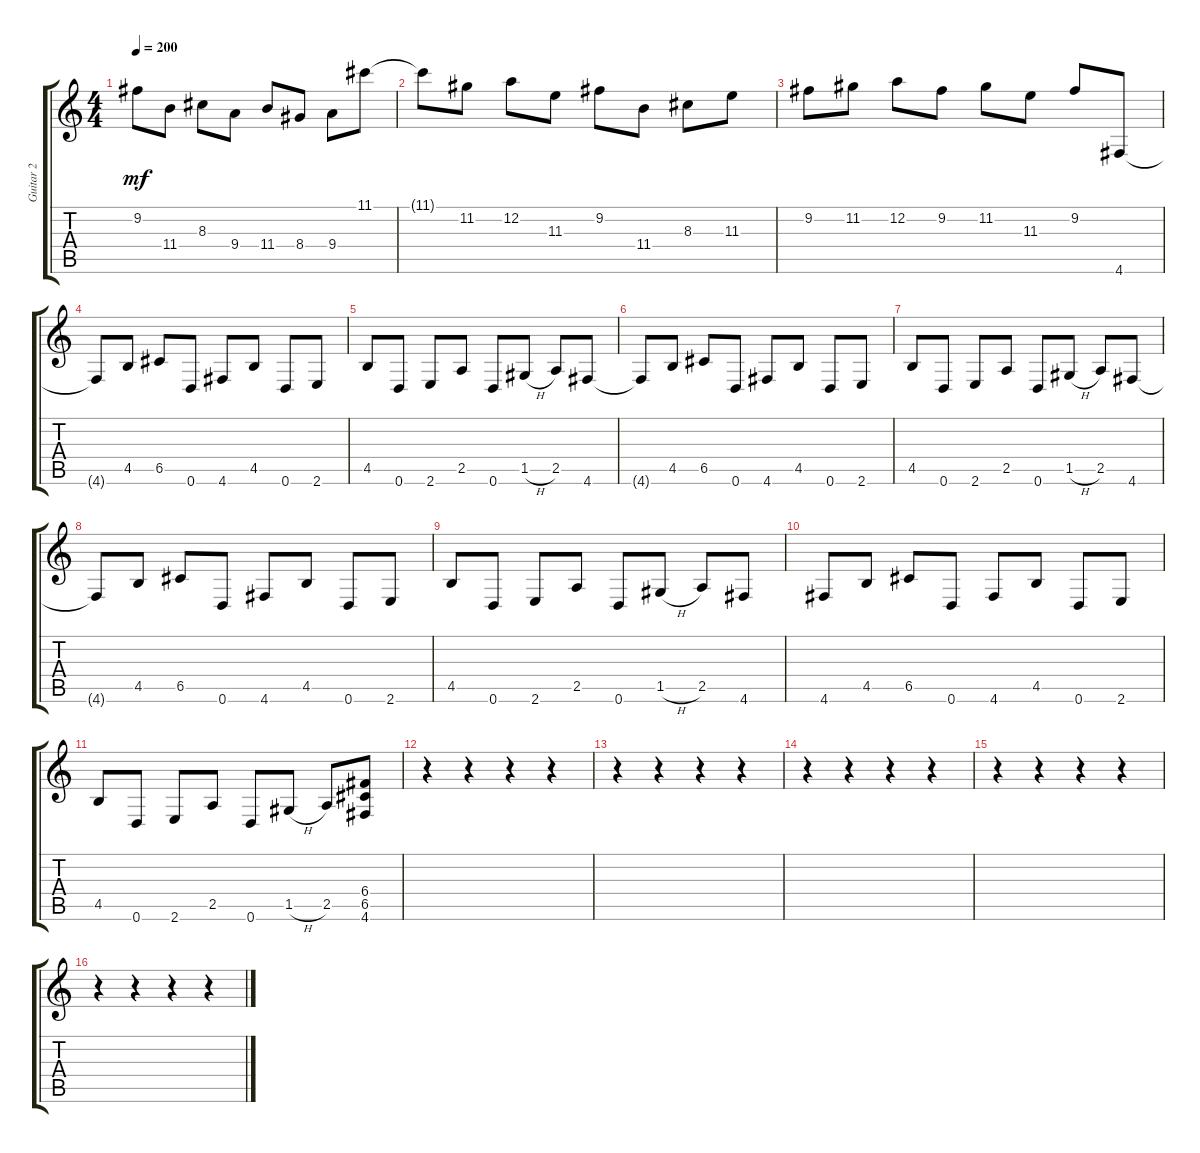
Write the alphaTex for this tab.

\track ("Guitar 2" "Guitar 2") {instrument distortionguitar}
\staff {score tabs}
\tuning (D4 A3 F3 C3 G2 D2) {hide}
\ts (4 4)
\tempo 200
\clef g2
\ks c
9.2.8{dy mf} 11.4.8 8.3.8 9.4.8 11.4.8 8.4.8 9.4.8 11.1.8 |
11.1{t}.8 11.2.8 12.2.8 11.3.8 9.2.8 11.4.8 8.3.8 11.3.8 |
9.2.8 11.2.8 12.2.8 9.2.8 11.2.8 11.3.8 9.2.8 4.6.8 |
4.6{t}.8 4.5.8 6.5.8 0.6.8 4.6.8 4.5.8 0.6.8 2.6.8 |
4.5.8 0.6.8 2.6.8 2.5.8 0.6.8 1.5{h}.8 2.5.8 4.6.8 |
4.6{t}.8 4.5.8 6.5.8 0.6.8 4.6.8 4.5.8 0.6.8 2.6.8 |
4.5.8 0.6.8 2.6.8 2.5.8 0.6.8 1.5{h}.8 2.5.8 4.6.8 |
4.6{t}.8 4.5.8 6.5.8 0.6.8 4.6.8 4.5.8 0.6.8 2.6.8 |
4.5.8 0.6.8 2.6.8 2.5.8 0.6.8 1.5{h}.8 2.5.8 4.6.8 |
4.6.8 4.5.8 6.5.8 0.6.8 4.6.8 4.5.8 0.6.8 2.6.8 |
4.5.8 0.6.8 2.6.8 2.5.8 0.6.8 1.5{h}.8 2.5.8 (6.4 6.5 4.6).8 |
r.4 r.4 r.4 r.4 |
r.4 r.4 r.4 r.4 |
r.4 r.4 r.4 r.4 |
r.4 r.4 r.4 r.4 |
r.4 r.4 r.4 r.4
